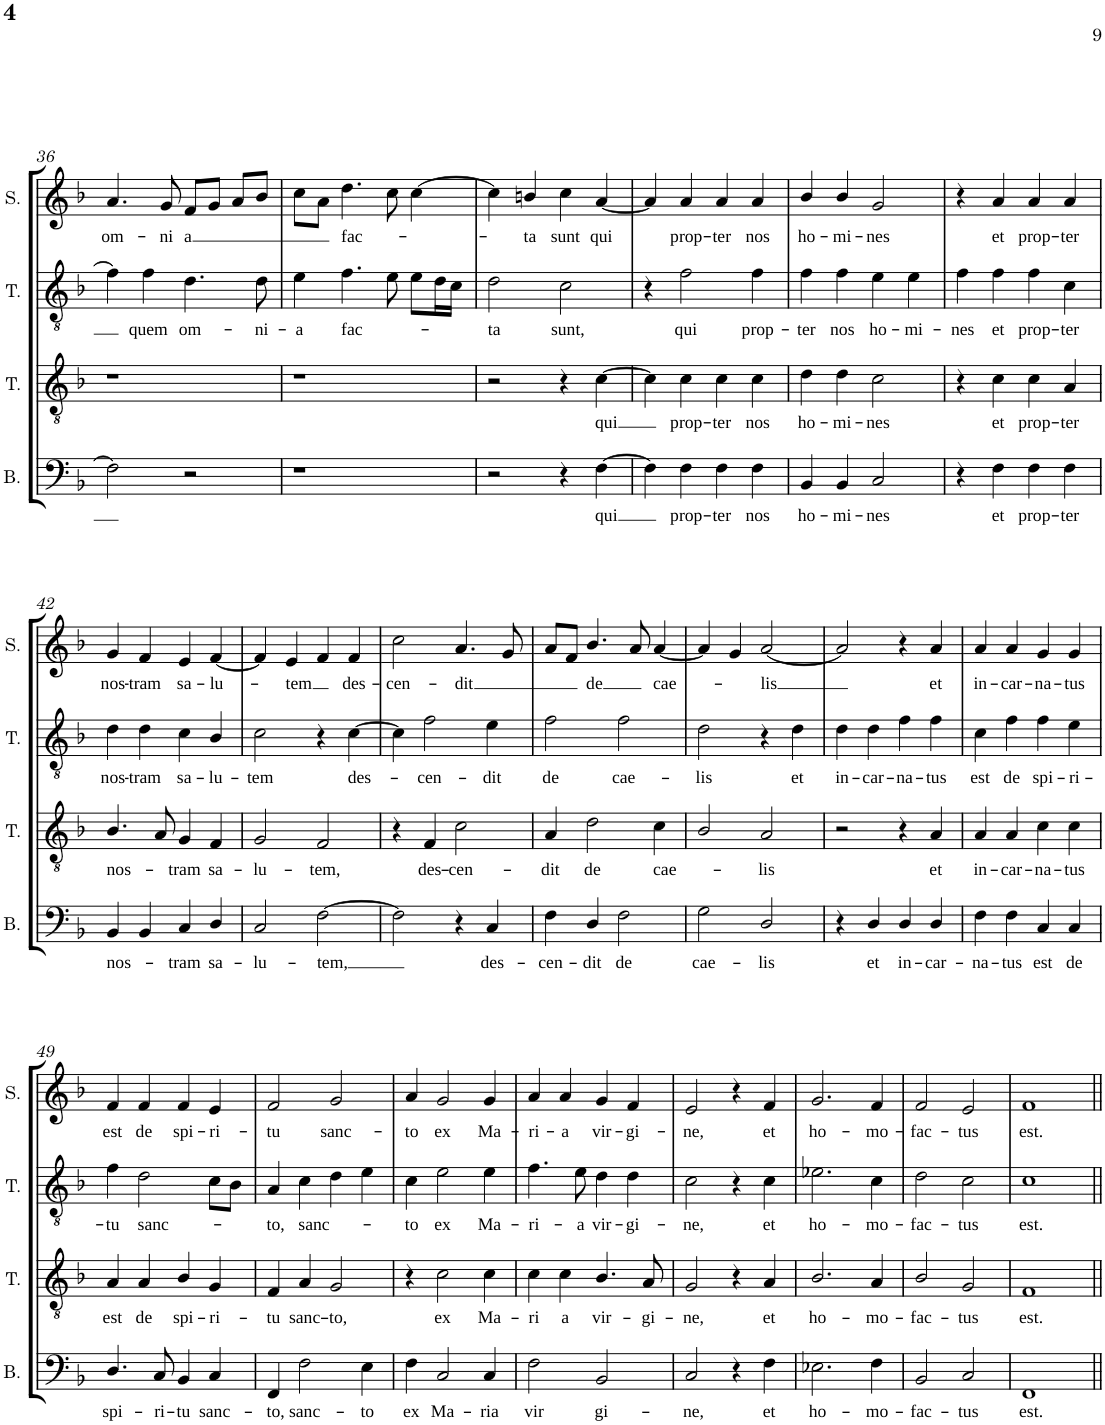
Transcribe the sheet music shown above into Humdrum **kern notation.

**kern	**text	**kern	**text	**kern	**text	**kern	**text
*part4	*part4	*part3	*part3	*part2	*part2	*part1	*part1
*staff4	*staff4	*staff3	*staff3	*staff2	*staff2	*staff1	*staff1
*I"Bass	*	*I"Tenor	*	*I"Tenor	*	*I"Soprano	*
*I'B.	*	*I'T.	*	*I'T.	*	*I'S.	*
!!LO:PB:g=z
*clefF4	*	*clefGv2	*	*clefGv2	*	*clefG2	*
*	*	*Trd7c12	*	*Trd7c12	*	*	*
*k[b-]	*	*k[b-]	*	*k[b-]	*	*k[b-]	*
*F:	*	*F:	*	*F:	*	*F:	*
*M4/4	*	*M4/4	*	*M4/4	*	*M4/4	*
=36	=36	=36	=36	=36	=36	=36	=36
!	!	!	!	!	!	!	!LO:LY:b
2F\]	.	1r	.	4f\]	.	4.a/	om-
!	!	!	!	!	!LO:LY:b	!	!
.	.	.	.	4f\	quem	.	.
!	!	!	!	!	!	!	!LO:LY:b
.	.	.	.	.	.	8g/	-ni
!	!	!	!	!	!LO:LY:b	!	!LO:LY:b
2r	.	.	.	4.d\	om-	8f/L	a
.	.	.	.	.	.	8g/J	.
.	.	.	.	.	.	8a/L	.
!	!	!	!	!	!LO:LY:b	!	!
.	.	.	.	8d\	-ni-	8b-/J	.
=37	=37	=37	=37	=37	=37	=37	=37
!	!	!	!	!	!LO:LY:b	!	!
1r	.	1r	.	4e\	-a	8cc\L	.
.	.	.	.	.	.	8a\J	.
!	!	!	!	!	!LO:LY:b	!	!LO:LY:b
.	.	.	.	4.f\	fac-	4.dd\	fac-
.	.	.	.	8e\	.	8cc\	.
.	.	.	.	8e\L	.	[4cc\	.
.	.	.	.	16d\L	.	.	.
.	.	.	.	16c\JJ	.	.	.
=38	=38	=38	=38	=38	=38	=38	=38
!	!	!	!	!	!LO:LY:b	!	!
2r	.	2r	.	2d\	-ta	4cc\]	.
!	!	!	!	!	!	!	!LO:LY:b
.	.	.	.	.	.	4bn/	-ta
!	!	!	!	!	!LO:LY:b	!	!LO:LY:b
4r	.	4r	.	2c\	sunt,	4cc\	sunt
!	!LO:LY:b	!	!LO:LY:b	!	!	!	!LO:LY:b
[4F\	qui	[4c\	qui	.	.	[4a/	qui
=39	=39	=39	=39	=39	=39	=39	=39
4F\]	.	4c\]	.	4r	.	4a/]	.
!	!LO:LY:b	!	!LO:LY:b	!	!LO:LY:b	!	!LO:LY:b
4F\	prop-	4c\	prop-	2f\	qui	4a/	prop-
!	!LO:LY:b	!	!LO:LY:b	!	!	!	!LO:LY:b
4F\	-ter	4c\	-ter	.	.	4a/	-ter
!	!LO:LY:b	!	!LO:LY:b	!	!LO:LY:b	!	!LO:LY:b
4F\	nos	4c\	nos	4f\	prop-	4a/	nos
=40	=40	=40	=40	=40	=40	=40	=40
!	!LO:LY:b	!	!LO:LY:b	!	!LO:LY:b	!	!LO:LY:b
4BB-/	ho-	4d\	ho-	4f\	-ter	4b-/	ho-
!	!LO:LY:b	!	!LO:LY:b	!	!LO:LY:b	!	!LO:LY:b
4BB-/	-mi-	4d\	-mi-	4f\	nos	4b-/	-mi-
!	!LO:LY:b	!	!LO:LY:b	!	!LO:LY:b	!	!LO:LY:b
2C/	-nes	2c\	-nes	4e\	ho-	2g/	-nes
!	!	!	!	!	!LO:LY:b	!	!
.	.	.	.	4e\	-mi-	.	.
=41	=41	=41	=41	=41	=41	=41	=41
!	!	!	!	!	!LO:LY:b	!	!
4r	.	4r	.	4f\	-nes	4r	.
!	!LO:LY:b	!	!LO:LY:b	!	!LO:LY:b	!	!LO:LY:b
4F\	et	4c\	et	4f\	et	4a/	et
!	!LO:LY:b	!	!LO:LY:b	!	!LO:LY:b	!	!LO:LY:b
4F\	prop-	4c\	prop-	4f\	prop-	4a/	prop-
!	!LO:LY:b	!	!LO:LY:b	!	!LO:LY:b	!	!LO:LY:b
4F\	-ter	4A/	-ter	4c\	-ter	4a/	-ter
!!LO:LB:g=z
=42	=42	=42	=42	=42	=42	=42	=42
!	!LO:LY:b	!	!LO:LY:b	!	!LO:LY:b	!	!LO:LY:b
4BB-/	nos-	4.B-/	nos-	4d\	nos-	4g/	nos-
!	!	!	!	!	!LO:LY:b	!	!LO:LY:b
4BB-/	.	.	.	4d\	-tram	4f/	-tram
.	.	8A/	.	.	.	.	.
!	!LO:LY:b	!	!LO:LY:b	!	!LO:LY:b	!	!LO:LY:b
4C/	-tram	4G/	-tram	4c\	sa-	4e/	sa-
!	!LO:LY:b	!	!LO:LY:b	!	!LO:LY:b	!	!LO:LY:b
4D/	sa-	4F/	sa-	4B-/	-lu-	[4f/	-lu-
=43	=43	=43	=43	=43	=43	=43	=43
!	!LO:LY:b	!	!LO:LY:b	!	!LO:LY:b	!	!
2C/	-lu-	2G/	-lu-	2c\	-tem	4f/]	.
!	!	!	!	!	!	!	!LO:LY:b
.	.	.	.	.	.	4e/	-tem
!	!LO:LY:b	!	!LO:LY:b	!	!	!	!
[2F\	-tem,	2F/	-tem,	4r	.	4f/	.
!	!	!	!	!	!LO:LY:b	!	!LO:LY:b
.	.	.	.	[4c\	des-	4f/	des-
=44	=44	=44	=44	=44	=44	=44	=44
!	!	!	!	!	!	!	!LO:LY:b
2F\]	.	4r	.	4c\]	.	2cc\	-cen-
!	!	!	!LO:LY:b	!	!LO:LY:b	!	!
.	.	4F/	des-	2f\	-cen-	.	.
!	!	!	!LO:LY:b	!	!	!	!LO:LY:b
4r	.	2c\	-cen-	.	.	4.a/	-dit
!	!LO:LY:b	!	!	!	!LO:LY:b	!	!
4C/	des-	.	.	4e\	-dit	.	.
.	.	.	.	.	.	8g/	.
=45	=45	=45	=45	=45	=45	=45	=45
!	!LO:LY:b	!	!LO:LY:b	!	!LO:LY:b	!	!
4F\	-cen-	4A/	-dit	2f\	de	8a/L	.
.	.	.	.	.	.	8f/J	.
!	!LO:LY:b	!	!LO:LY:b	!	!	!	!LO:LY:b
4D/	-dit	2d\	de	.	.	4.b-/	de
!	!LO:LY:b	!	!	!	!LO:LY:b	!	!
2F\	de	.	.	2f\	cae-	.	.
.	.	.	.	.	.	8a/	.
!	!	!	!LO:LY:b	!	!	!	!LO:LY:b
.	.	4c\	cae-	.	.	[4a/	cae-
=46	=46	=46	=46	=46	=46	=46	=46
!	!LO:LY:b	!	!	!	!LO:LY:b	!	!
2G\	cae-	2B-/	.	2d\	-lis	4a/]	.
.	.	.	.	.	.	4g/	.
!	!LO:LY:b	!	!LO:LY:b	!	!	!	!LO:LY:b
2D/	-lis	2A/	-lis	4r	.	[2a/	-lis
!	!	!	!	!	!LO:LY:b	!	!
.	.	.	.	4d\	et	.	.
=47	=47	=47	=47	=47	=47	=47	=47
!	!	!	!	!	!LO:LY:b	!	!
4r	.	2r	.	4d\	in-	2a/]	.
!	!LO:LY:b	!	!	!	!LO:LY:b	!	!
4D/	et	.	.	4d\	-car-	.	.
!	!LO:LY:b	!	!	!	!LO:LY:b	!	!
4D/	in-	4r	.	4f\	-na-	4r	.
!	!LO:LY:b	!	!LO:LY:b	!	!LO:LY:b	!	!LO:LY:b
4D/	-car-	4A/	et	4f\	-tus	4a/	et
=48	=48	=48	=48	=48	=48	=48	=48
!	!LO:LY:b	!	!LO:LY:b	!	!LO:LY:b	!	!LO:LY:b
4F\	-na-	4A/	in-	4c\	est	4a/	in-
!	!LO:LY:b	!	!LO:LY:b	!	!LO:LY:b	!	!LO:LY:b
4F\	-tus	4A/	-car-	4f\	de	4a/	-car-
!	!LO:LY:b	!	!LO:LY:b	!	!LO:LY:b	!	!LO:LY:b
4C/	est	4c\	-na-	4f\	spi-	4g/	-na-
!	!LO:LY:b	!	!LO:LY:b	!	!LO:LY:b	!	!LO:LY:b
4C/	de	4c\	-tus	4e\	-ri-	4g/	-tus
!!LO:LB:g=z
=49	=49	=49	=49	=49	=49	=49	=49
!	!LO:LY:b	!	!LO:LY:b	!	!LO:LY:b	!	!LO:LY:b
4.D/	spi-	4A/	est	4f\	-tu	4f/	est
!	!	!	!LO:LY:b	!	!LO:LY:b	!	!LO:LY:b
.	.	4A/	de	2d\	sanc-	4f/	de
!	!LO:LY:b	!	!	!	!	!	!
8C/	-ri-	.	.	.	.	.	.
!	!LO:LY:b	!	!LO:LY:b	!	!	!	!LO:LY:b
4BB-/	-tu	4B-/	spi-	.	.	4f/	spi-
!	!LO:LY:b	!	!LO:LY:b	!	!	!	!LO:LY:b
4C/	sanc-	4G/	-ri-	8c\L	.	4e/	-ri-
.	.	.	.	8B-\J	.	.	.
=50	=50	=50	=50	=50	=50	=50	=50
!	!LO:LY:b	!	!LO:LY:b	!	!LO:LY:b	!	!LO:LY:b
4FF/	-to,	4F/	-tu	4A/	-to,	2f/	-tu
!	!LO:LY:b	!	!LO:LY:b	!	!LO:LY:b	!	!
2F\	sanc-	4A/	sanc-	4c\	sanc-	.	.
!	!	!	!LO:LY:b	!	!	!	!LO:LY:b
.	.	2G/	-to,	4d\	.	2g/	sanc-
!	!LO:LY:b	!	!	!	!	!	!
4E\	-to	.	.	4e\	.	.	.
=51	=51	=51	=51	=51	=51	=51	=51
!	!LO:LY:b	!	!	!	!LO:LY:b	!	!LO:LY:b
4F\	ex	4r	.	4c\	-to	4a/	-to
!	!LO:LY:b	!	!LO:LY:b	!	!LO:LY:b	!	!LO:LY:b
2C/	Ma-	2c\	ex	2e\	ex	2g/	ex
!	!LO:LY:b	!	!LO:LY:b	!	!LO:LY:b	!	!LO:LY:b
4C/	-ria	4c\	Ma-	4e\	Ma-	4g/	Ma-
=52	=52	=52	=52	=52	=52	=52	=52
!	!LO:LY:b	!	!LO:LY:b	!	!LO:LY:b	!	!LO:LY:b
2F\	vir	4c\	-ri	4.f\	-ri-	4a/	-ri-
!	!	!	!LO:LY:b	!	!	!	!LO:LY:b
.	.	4c\	a	.	.	4a/	-a
!	!	!	!	!	!LO:LY:b	!	!
.	.	.	.	8e\	-a	.	.
!	!LO:LY:b	!	!LO:LY:b	!	!LO:LY:b	!	!LO:LY:b
2BB-/	gi-	4.B-/	vir-	4d\	vir-	4g/	vir-
!	!	!	!	!	!LO:LY:b	!	!LO:LY:b
.	.	.	.	4d\	-gi-	4f/	-gi-
!	!	!	!LO:LY:b	!	!	!	!
.	.	8A/	-gi-	.	.	.	.
=53	=53	=53	=53	=53	=53	=53	=53
!	!LO:LY:b	!	!LO:LY:b	!	!LO:LY:b	!	!LO:LY:b
2C/	-ne,	2G/	-ne,	2c\	-ne,	2e/	-ne,
4r	.	4r	.	4r	.	4r	.
!	!LO:LY:b	!	!LO:LY:b	!	!LO:LY:b	!	!LO:LY:b
4F\	et	4A/	et	4c\	et	4f/	et
=54	=54	=54	=54	=54	=54	=54	=54
!	!LO:LY:b	!	!LO:LY:b	!	!LO:LY:b	!	!LO:LY:b
2.E-X\	ho-	2.B-/	ho-	2.e-X\	ho-	2.g/	ho-
!	!LO:LY:b	!	!LO:LY:b	!	!LO:LY:b	!	!LO:LY:b
4F\	-mo-	4A/	-mo-	4c\	-mo-	4f/	-mo-
=55	=55	=55	=55	=55	=55	=55	=55
!	!LO:LY:b	!	!LO:LY:b	!	!LO:LY:b	!	!LO:LY:b
2BB-/	-fac-	2B-/	-fac-	2d\	-fac-	2f/	-fac-
!	!LO:LY:b	!	!LO:LY:b	!	!LO:LY:b	!	!LO:LY:b
2C/	-tus	2G/	-tus	2c\	-tus	2e/	-tus
=56	=56	=56	=56	=56	=56	=56	=56
!	!LO:LY:b	!	!LO:LY:b	!	!LO:LY:b	!	!LO:LY:b
1FF	est.	1F	est.	1c	est.	1f	est.
=||	=||	=||	=||	=||	=||	=||	=||
*-	*-	*-	*-	*-	*-	*-	*-
